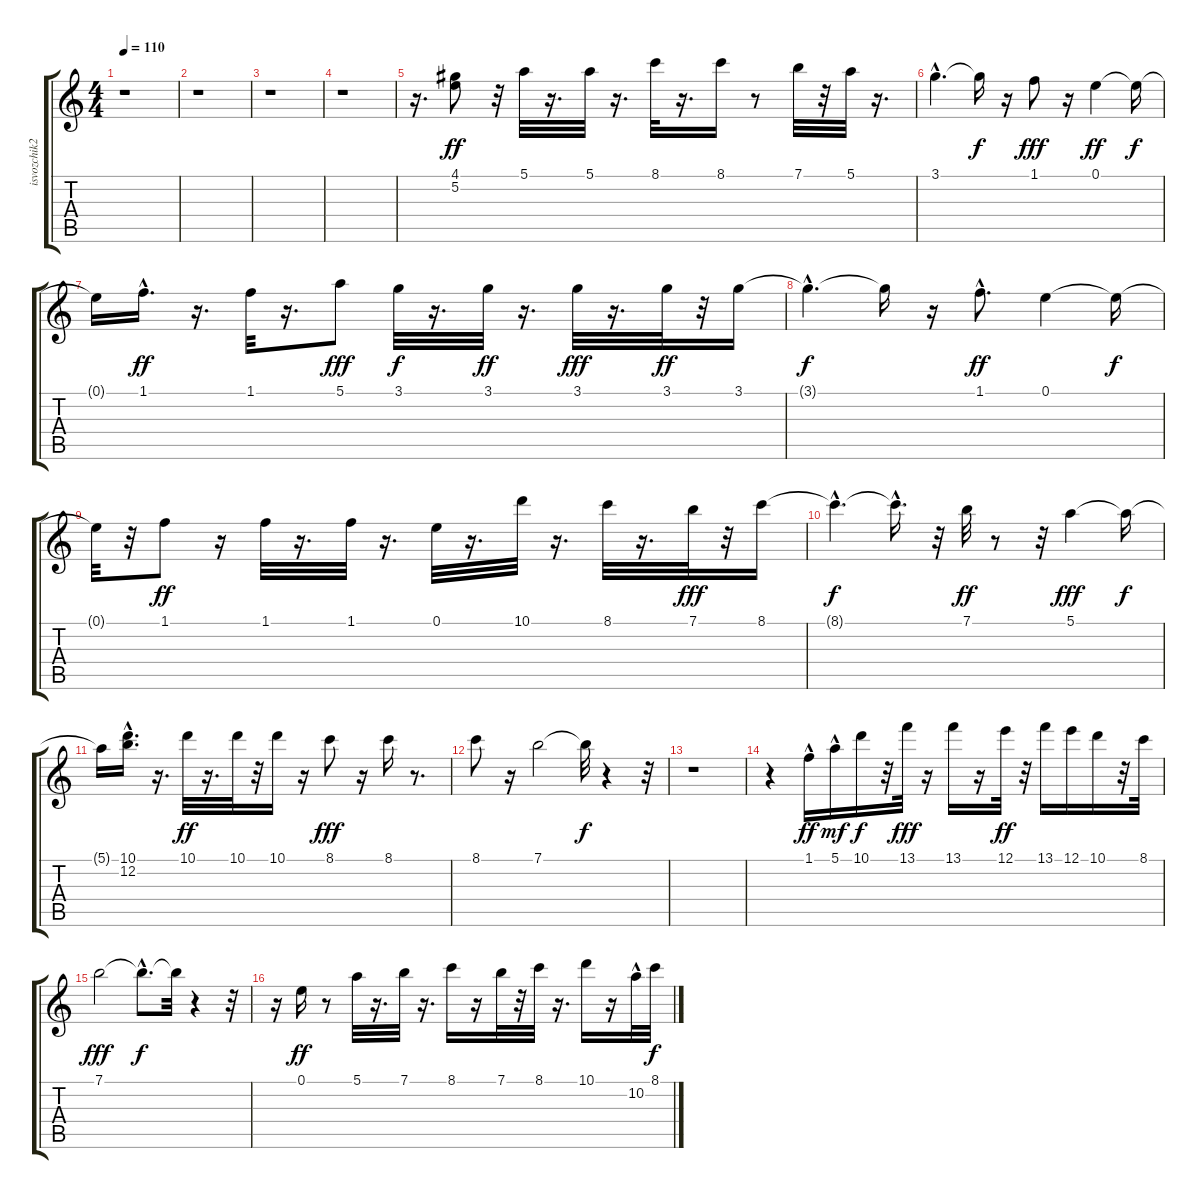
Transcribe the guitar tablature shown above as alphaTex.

\track ("isvozchik2" "isvozchik2") {instrument electricguitarjazz}
\staff {score tabs}
\tuning (E4 B3 G3 D3 A2 E2) {hide}
\ts (4 4)
\tempo 110
\clef g2
\ks c
r.1{dy ff} |
r.1 |
r.1 |
r.1 |
r.16{d} (4.1 5.2).8 r.32 5.1.32 r.16{d} 5.1.32 r.16{d} 8.1.32 r.16{d} 8.1.16 r.8 7.1.32 r.32 5.1.32 r.16{d} |
3.1{hac}.4{d} 3.1{t}.16{dy f} r.16 1.1.8{dy fff} r.16 0.1.4{dy ff} 0.1{t}.16{dy f} |
0.1{t}.16 1.1{hac}.16{d dy ff} r.16{d} 1.1.32 r.16{d} 5.1.8{dy fff} 3.1.32{dy f} r.16{d} 3.1.32{dy ff} r.16{d} 3.1.32{dy fff} r.16{d} 3.1.32{dy ff} r.32 3.1.16 |
3.1{hac t}.4{d dy f} 3.1{t}.16 r.16 1.1{hac}.8{d dy ff} 0.1.4 0.1{t}.16{dy f} |
0.1{t}.32 r.32 1.1.8{dy ff} r.16 1.1.32 r.16{d} 1.1.32 r.16{d} 0.1.32 r.16{d} 10.1.32 r.16{d} 8.1.32 r.16{d} 7.1.32{dy fff} r.32 8.1.16 |
8.1{hac t}.4{d dy f} 8.1{hac t}.16{d} r.32 7.1.32{dy ff} r.8 r.32 5.1.4{dy fff} 5.1{t}.16{dy f} |
5.1{t}.16 (10.1 12.2{hac}).16{d} r.16{d} 10.1.32{dy ff} r.16{d} 10.1.32 r.32 10.1.16 r.16 8.1.8{dy fff} r.16 8.1.16 r.8{d} |
8.1.8 r.16 7.1.2 7.1{t}.32{dy f} r.4 r.32 |
r.1 |
r.4 1.1{hac}.16{dy ff} 5.1{hac}.16{dy mf} 10.1.16{dy f} r.32 13.1.32{dy fff} r.16 13.1.16 r.16 12.1.32{dy ff} r.32 13.1.16 12.1.16 10.1.16 r.32 8.1.32 |
7.1.2{dy fff} 7.1{hac t}.8{d dy f} 7.1{t}.32 r.4 r.32 |
r.16 0.1.16{dy ff} r.8 5.1.32 r.16{d} 7.1.32 r.16{d} 8.1.16 r.16 7.1.32 r.32 8.1.32 r.16{d} 10.1.16 r.16 10.2{hac}.32 8.1.32{dy f}
